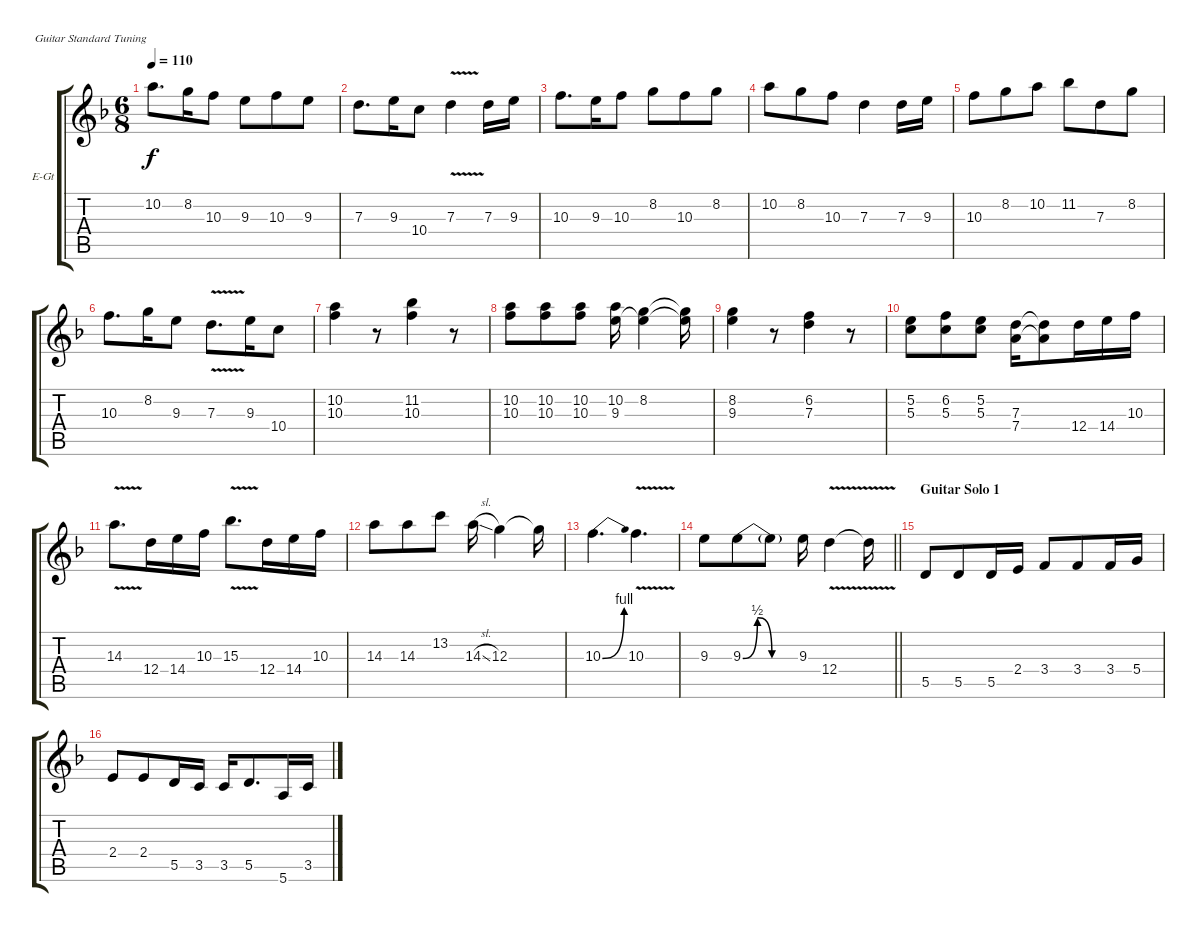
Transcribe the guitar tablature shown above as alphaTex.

\bracketExtendMode groupsimilarinstruments
\firstSystemTrackNameOrientation horizontal
\otherSystemsTrackNameOrientation horizontal
\track ("Lead" "E-Gt") {instrument distortionguitar}
\staff {score tabs}
\tuning (E4 B3 G3 D3 A2 E2)
\ts (6 8)
\tempo 110
\clef g2
\ks f
10.2.8{d dy f} 8.2.16 10.3.8 9.3.8 10.3.8 9.3.8 |
7.3.8{d} 9.3.16 10.4.8 7.3{v}.4 7.3.16 9.3.16 |
10.3.8{d} 9.3.16 10.3.8 8.2.8 10.3.8 8.2.8 |
10.2.8 8.2.8 10.3.8 7.3.4 7.3.16 9.3.16 |
10.3.8 8.2.8 10.2.8 11.2.8 7.3.8 8.2.8 |
10.3.8{d} 8.2.16 9.3.8 7.3{v}.8{d} 9.3.16 10.4.8 |
(10.2 10.3).4 r.8 (11.2 10.3).4 r.8 |
(10.2 10.3).8 (10.2 10.3).8 (10.2 10.3).8 (10.2 9.3).16 (8.2 9.3{t}).4 (8.2{t} 9.3{t}).16 |
(8.2 9.3).4 r.8 (6.2 7.3).4 r.8 |
(5.2 5.3).8 (6.2 5.3).8 (5.2 5.3).8 (7.3 7.4).16 (7.3{t} 7.4{t}).8 12.4.16 14.4.16 10.3.16 |
14.3{v}.8{d} 12.4.16 14.4.16 10.3.16 15.3{v}.8{d} 12.4.16 14.4.16 10.3.16 |
14.3.8 14.3.8 13.2.8 14.3{sl}.16 12.3.4 12.3{t}.16 |
10.3{be (bend 0 0 60 4)}.4{d} 10.3{v}.4{d} |
\barLineRight lightlight
9.3.8 9.3{be (bendrelease 0 0 30 2 30 2 60 0)}.8 9.3{be (hold 0 0 60 0) t}.8 9.3.16 12.4{v}.4 12.4{v t}.16 |
\section ("" "Guitar Solo 1")
5.5.8 5.5.8 5.5.16 2.4.16 3.4.8 3.4.8 3.4.16 5.4.16 |
2.4.8 2.4.8 5.5.16 3.5.16 3.5.16 5.5.8{d} 5.6.16 3.5.16
